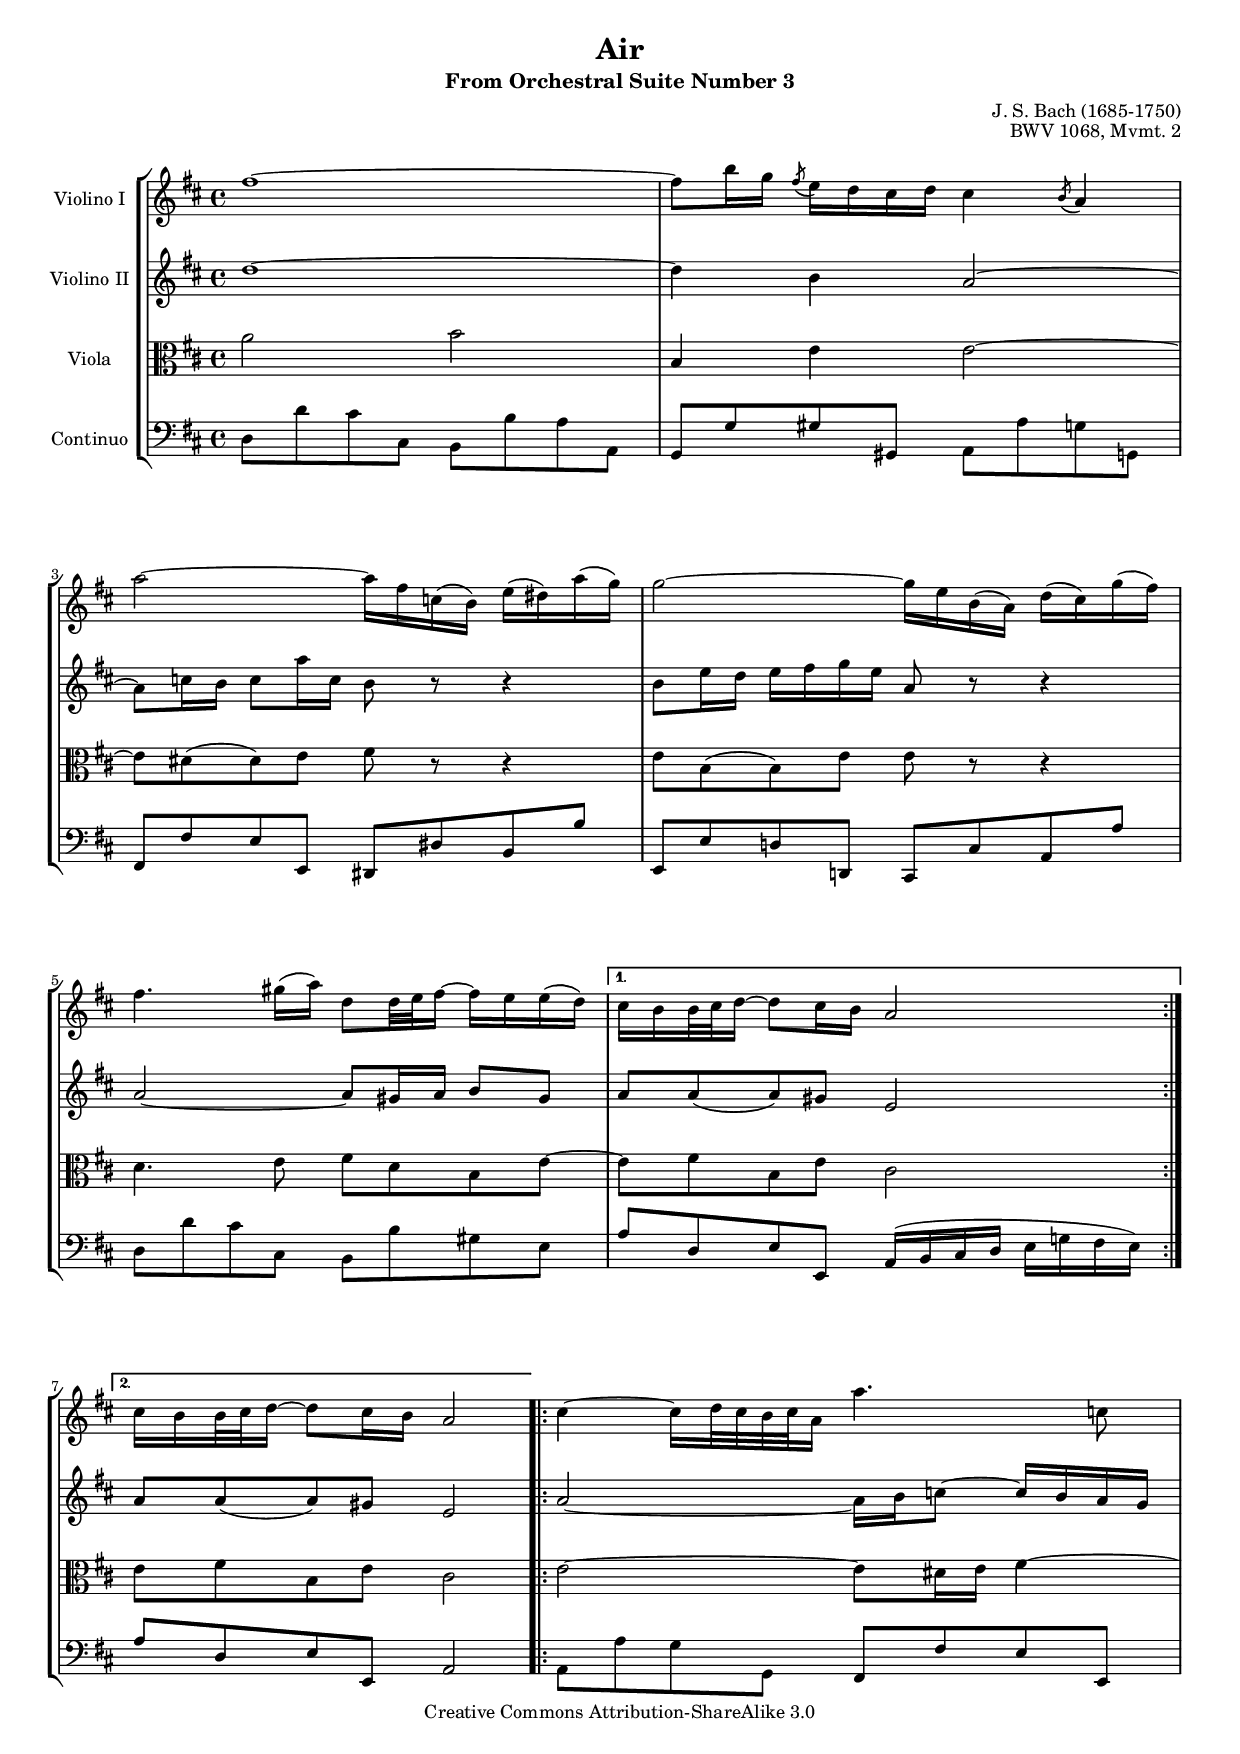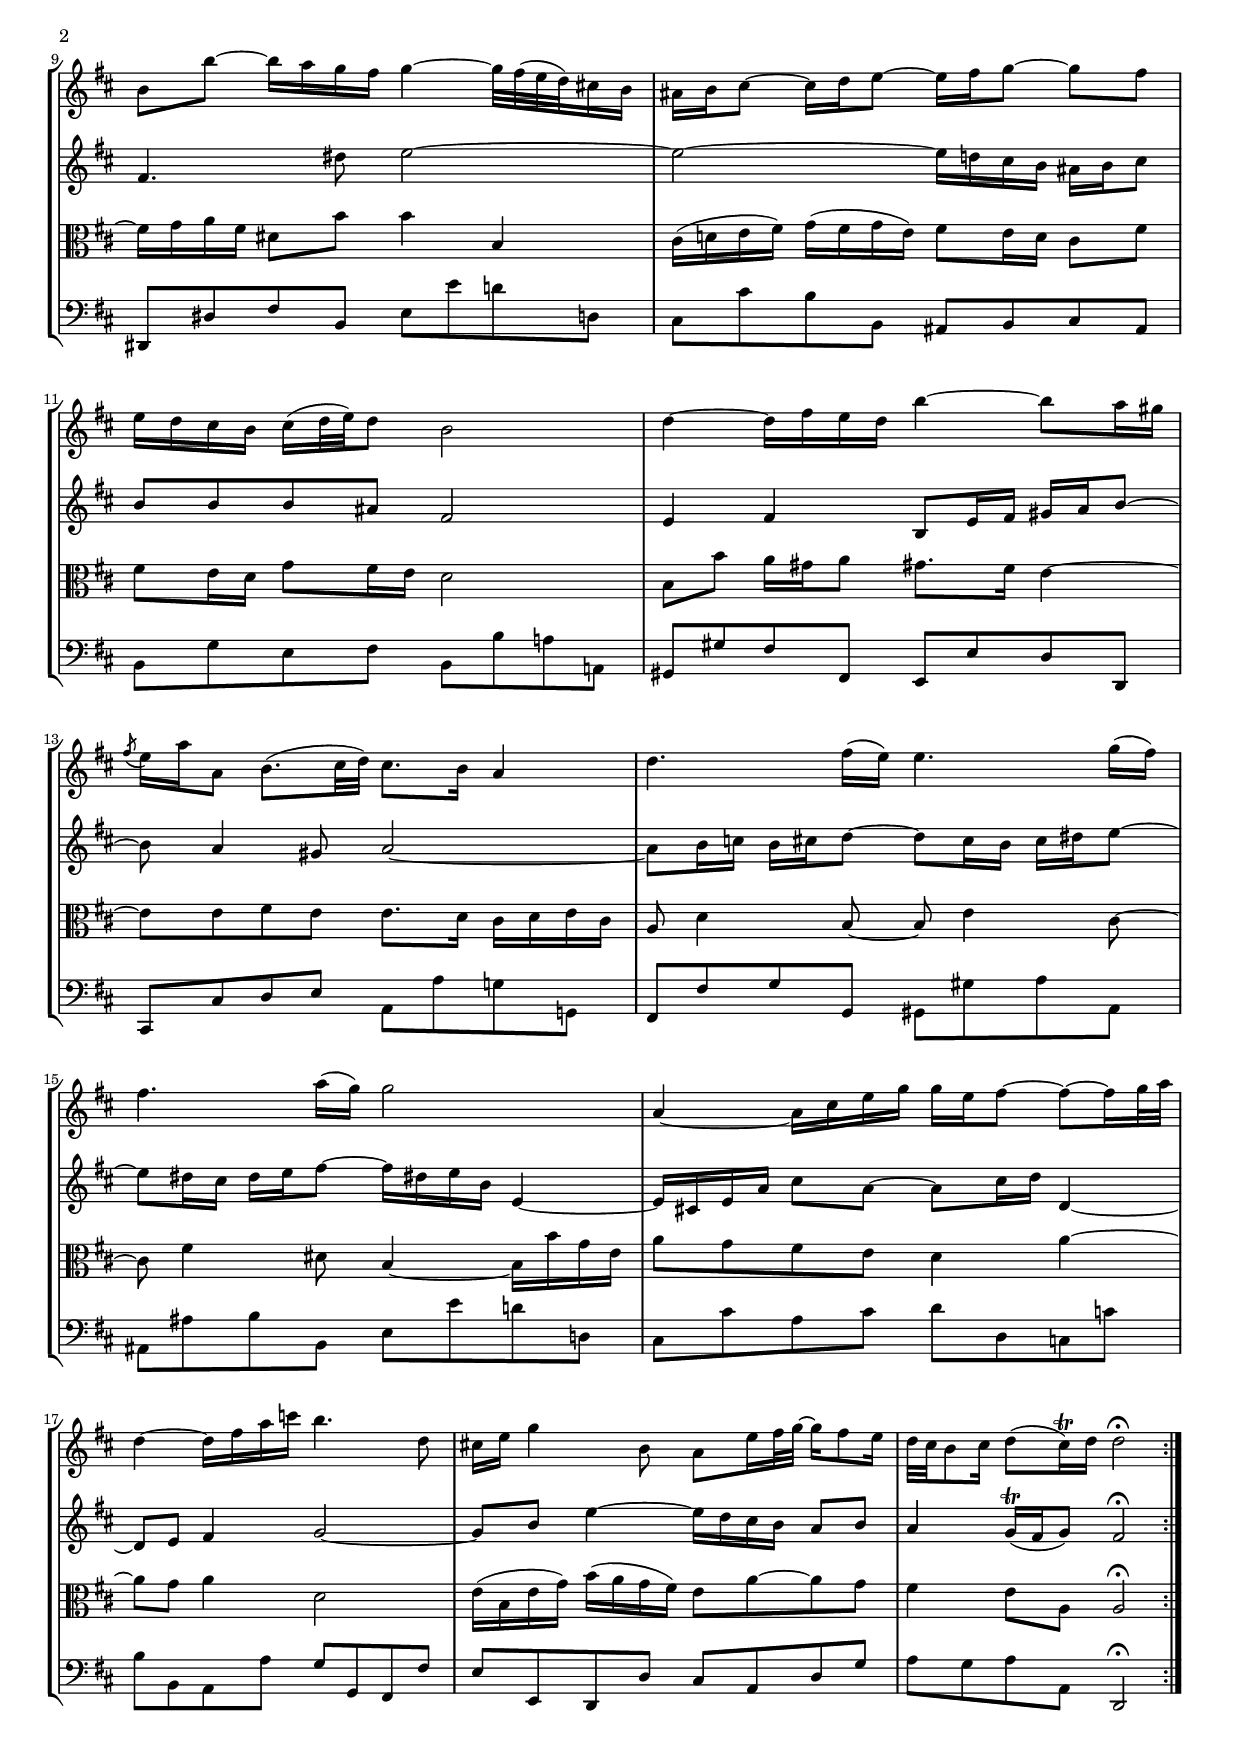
\version "2.11.62"
\version "2.11.62"

\header {
   title             = "Air"
   subtitle          = "From Orchestral Suite Number 3"
   composer          = "J. S. Bach (1685-1750)"
   opus              = "BWV 1068, Mvmt. 2"
   
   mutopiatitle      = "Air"
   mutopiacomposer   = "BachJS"
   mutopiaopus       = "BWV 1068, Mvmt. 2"
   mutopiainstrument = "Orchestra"
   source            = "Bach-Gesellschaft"
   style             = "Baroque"
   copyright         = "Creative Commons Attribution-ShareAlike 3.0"
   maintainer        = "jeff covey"
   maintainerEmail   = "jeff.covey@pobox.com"
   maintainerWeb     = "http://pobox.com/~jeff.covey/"
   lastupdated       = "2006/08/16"
   
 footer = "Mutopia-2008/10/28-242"
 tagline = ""
}

global =  {
   \key d \major
   \time 4/4
   \repeat volta 2 { \skip 1*5 }
   \alternative { { \skip 1*1 } { \skip 1*1 } }
   \repeat volta 2 { \skip 1*12 }
}

violinone =  \relative c'' {
   fis1 ~                                                     | % 1
   fis8 b16 g \acciaccatura {fis8} e16 d cis d cis4
   \acciaccatura {b8} a4                                      | % 2
   a'2 ~ a16 fis c(  b) e( dis) a'(  g)                       | % 3
   g2~ g16 e b( a) d( cis) g'( fis)                           | % 4
   fis4. gis16( a) d,8[ d32 e fis16] ~ fis e e(  d)           | % 5
   cis16[ b b32 cis d16] ~ d8 cis16 b a2                      | % 6
   cis16[ b b32 cis d16] ~ d8 cis16 b a2                      | % 7
   cis4 ~  cis16[ d32 cis b cis a16] a'4. c,8                 | % 8
   b b' ~ b16 a g fis g4 ~  g32[ fis ( e  d) cis!16 b]        | % 9
   ais b cis8 ~ cis16 d e8 ~ e16 fis g8 ~ g fis               | % 10
   e16 d cis b  cis[ ( d32  e) d8] b2                         | % 11
   d4~ d16 fis e d b'4~ b8 a16 gis                            | % 12
   \acciaccatura{fis8} e16 a a,8 b8. ( cis32  d) cis8. b16 a4 | % 13
   d4. fis16(  e) e4. g16(  fis)                              | % 14
   fis4. a16(  g) g2                                          | % 15
   a,4 ~ a16 cis e g g e fis8 ~ fis ~ fis16 g32 a             | % 16
   d,4 ~ d16 fis a c b4. d,8                                  | % 17
   cis!16 e g4 b,8 a e'16 fis32 g ~ g16 fis8 e16              | % 18
   d32[ cis b8 cis16] d8( cis16)^\trill d d2\fermata          | % 19
}

violintwo =  \relative c'' {
   d1 ~                                                       | % 1
   d4 b a2 ~                                                  | % 2
   a8 c16 b c8 a'16 c, b8 r r4                                | % 3
   b8 e16 d e fis g e a,8 r r4                                | % 4
   a2 ~ a8 gis16 a b8 gis                                     | % 5
   a a(  a) gis e2                                            | % 6
   a8 a(  a) gis e2                                           | % 7
   a2 ~ a16 b c8 ~ c16 b a g                                  | % 8
   fis4. dis'8 e2 ~                                           | % 9
   e ~ e16 d! cis b ais b cis8                                | % 10
   b b b ais fis2                                             | % 11
   e4 fis b,8 e16 fis gis a b8 ~                              | % 12
   b a4 gis8 a2 ~                                             | % 13
   a8 b16 c b cis d8 ~ d cis16 b cis dis e8 ~                 | % 14
   e dis16 cis dis e fis8 ~ fis16 dis! e b e,4 ~              | % 15
   e16 cis! e a cis8 a ~ a cis16 d d,4 ~                      | % 16
   d8 e fis4 g2 ~                                             | % 17
   g8 b e4 ~ e16 d cis b a8 b                                 | % 18
   a4 g16^\trill ( fis  g8) fis2\fermata                      | % 19
}

viola =  \relative c'' {
   a2 b                                                       | % 1
   b,4 e e2 ~                                                 | % 2
   e8 dis(  dis) e fis r r4                                   | % 3
   e8 b(  b) e e r r4                                         | % 4
   d4. e8 fis d b e~                                          | % 5
   e8 fis b, e cis2                                           | % 6
   e8 fis b, e cis2                                           | % 7
   e2 ~ e8 dis16 e fis4 ~                                     | % 8
   fis16 g a fis dis8 b' b4 b,                                | % 9
   cis16 ( d! e  fis) g ( fis g  e) fis8 e16 d cis8 fis       | % 10
   fis e16 d g8 fis16 e d2                                    | % 11
   b8 b' a16 gis a8 gis!8. fis16 e4 ~                         | % 12
   e8 e fis e e8. d16 cis d e cis                             | % 13
   a8 d4 b8 ~ b e4 cis8 ~                                     | % 14
   cis fis4 dis8 b4 ~ b16 b' g e                              | % 15
   a8 g fis e d4 a' ~                                         | % 16
   a8 g a4 d,2                                                | % 17
   e16 ( b e  g) b ( a g  fis) e8 a ~ a g                     | % 18
   fis4 e8 a, a2\fermata                                      | % 19
}

continuo =  \relative c {
   d8 d' cis cis, b b' a a,                                   | % 1
   g g' gis gis, a a' g g,                                    | % 2
   fis fis' e e, dis dis' b b'                                | % 3
   e,, e' d! d,! cis cis' a a'                                | % 4
   d, d' cis cis, b b' gis e                                  | % 5
   a d, e e, a16( b cis d e g! fis  e)                        | % 6
   a8 d, e e, a2                                              | % 7
   a8 a' g g, fis fis' e e,                                   | % 8
   dis dis' fis b, e e' d! d,                                 | % 9
   cis cis' b b, ais b cis ais                                | % 10
   b g' e fis b, b' a! a,!                                    | % 11
   gis gis' fis fis, e e' d d,                                | % 12
   cis cis' d e a, a' g! g,!                                  | % 13
   fis fis' g g, gis gis' a a,                                | % 14
   ais ais' b b, e e' d! d,!                                  | % 15
   cis cis' a cis d d, c c'                                   | % 16
   b b, a a' g g, fis fis'                                    | % 17
   e e, d d' cis a d g                                        | % 18
   a g a a, d,2\fermata                                       | % 19
}

#(set-global-staff-size 16)

\paper {
  ragged-last-bottom = ##f
}

\score {

  \new StaffGroup <<
    \new Staff {
      \set Staff.midiInstrument = "violin"
      \set Staff.instrumentName = "Violino I"
      %\override Staff.VerticalAxisGroup #'minimum-Y-extent = #'(-5 . 10)
      \clef "violin"
      << \global \violinone >>
    }

    \new Staff {
      \set Staff.midiInstrument = "violin"
      \set Staff.instrumentName = "Violino II"
      %\override Staff.VerticalAxisGroup #'minimum-Y-extent = #'(-5 . 5)
      \clef "violin"
      << \global \violintwo >>
    }

    \new Staff {
      \set Staff.midiInstrument = "viola"
      \set Staff.instrumentName = "Viola"
      %\override Staff.VerticalAxisGroup #'minimum-Y-extent = #'(-5 . 5)
      \clef "alto"
      << \global \viola >>
    }

    \new Staff {
      \set Staff.midiInstrument = "cello"
      \set Staff.instrumentName = "Continuo"
      %\override Staff.VerticalAxisGroup #'minimum-Y-extent = #'(-10 . 5)
      \clef "bass"
      << \global \continuo >>
    }
  >>

  \layout{}

  \midi {
    \context {
      \Score
      tempoWholesPerMinute = #(ly:make-moment 30 4)
    }
  }
}

